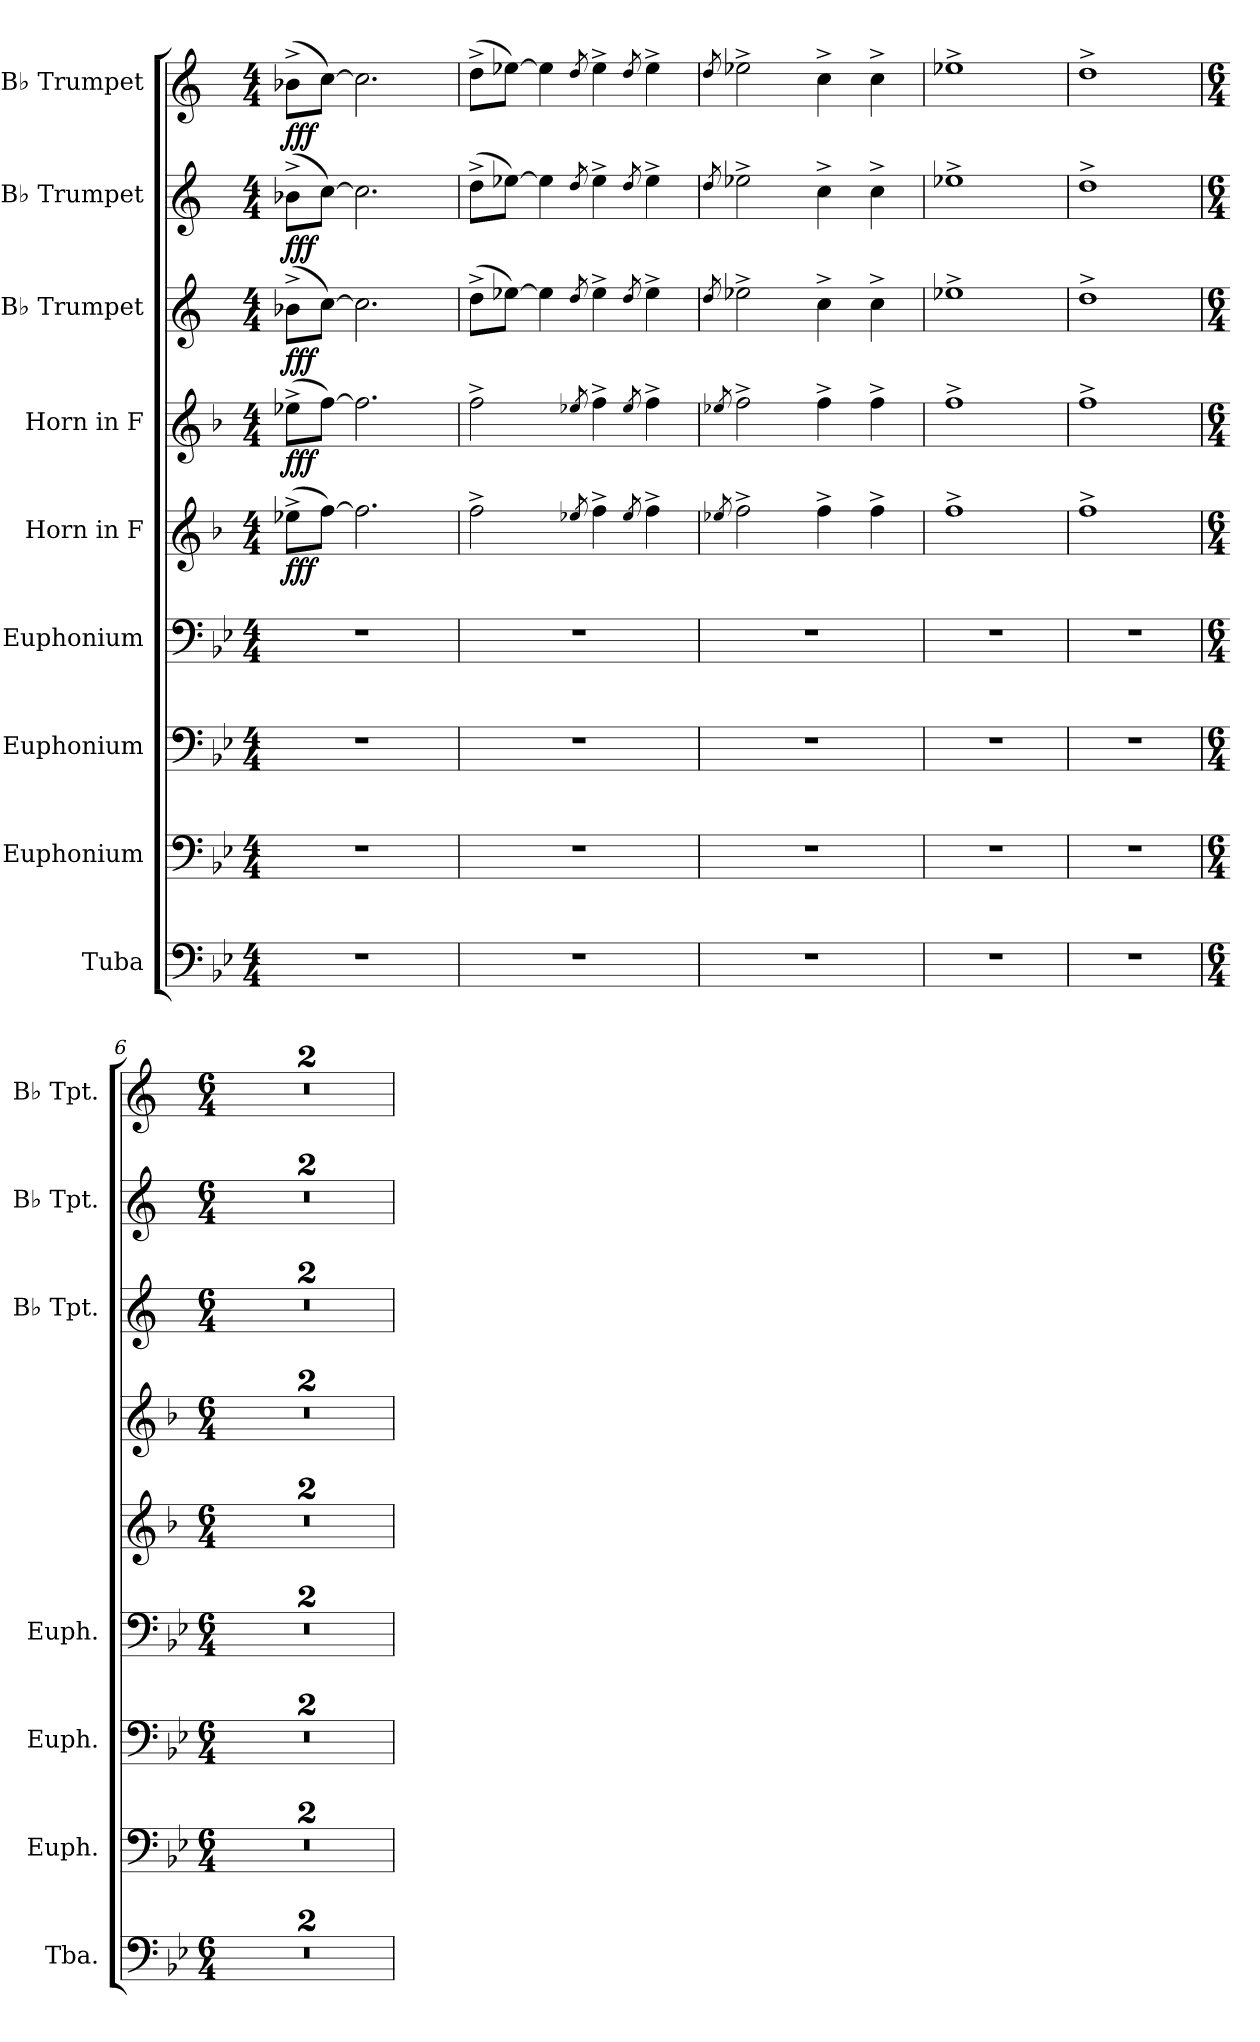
**kern	**kern	**kern	**kern	**kern	**dynam	**kern	**dynam	**kern	**dynam	**kern	**dynam	**kern	**dynam
*part9	*part8	*part7	*part6	*part5	*part5	*part4	*part4	*part3	*part3	*part2	*part2	*part1	*part1
*staff9	*staff8	*staff7	*staff6	*staff5	*staff5	*staff4	*staff4	*staff3	*staff3	*staff2	*staff2	*staff1	*staff1
*I"Tuba	*I"Euphonium	*I"Euphonium	*I"Euphonium	*I"Horn in F	*	*I"Horn in F	*	*I"B♭ Trumpet	*	*I"B♭ Trumpet	*	*I"B♭ Trumpet	*
*I'Tba.	*I'Euph.	*I'Euph.	*I'Euph.	*	*	*	*	*I'B♭ Tpt.	*	*I'B♭ Tpt.	*	*I'B♭ Tpt.	*
*clefF4	*clefF4	*clefF4	*clefF4	*clefG2	*	*clefG2	*	*clefG2	*	*clefG2	*	*clefG2	*
*	*	*	*	*ITrd4c7	*	*ITrd4c7	*	*ITrd1c2	*	*ITrd1c2	*	*ITrd1c2	*
*k[b-e-]	*k[b-e-]	*k[b-e-]	*k[b-e-]	*k[b-e-]	*	*k[b-e-]	*	*k[b-e-]	*	*k[b-e-]	*	*k[b-e-]	*
*M4/4	*M4/4	*M4/4	*M4/4	*M4/4	*	*M4/4	*	*M4/4	*	*M4/4	*	*M4/4	*
*MM126	*MM126	*MM126	*MM126	*MM126	*	*MM126	*	*MM126	*	*MM126	*	*MM126	*
=1	=1	=1	=1	=1	=1	=1	=1	=1	=1	=1	=1	=1	=1
!	!	!	!	!	!LO:DY:b	!	!LO:DY:b	!	!LO:DY:b	!	!LO:DY:b	!	!LO:DY:b
1r	1r	1r	1r	(8a-X^\L	fff	(8a-X^\L	fff	(8a-X^\L	fff	(8a-X^\L	fff	(8a-X^\L	fff
.	.	.	.	[8b-\J)	.	[8b-\J)	.	[8b-\J)	.	[8b-\J)	.	[8b-\J)	.
.	.	.	.	2.b-\]	.	2.b-\]	.	2.b-\]	.	2.b-\]	.	2.b-\]	.
=2	=2	=2	=2	=2	=2	=2	=2	=2	=2	=2	=2	=2	=2
1r	1r	1r	1r	2b-^\	.	2b-^\	.	(8cc^\L	.	(8cc^\L	.	(8cc^\L	.
.	.	.	.	.	.	.	.	[8dd-X\J)	.	[8dd-X\J)	.	[8dd-X\J)	.
.	.	.	.	.	.	.	.	4dd-\]	.	4dd-\]	.	4dd-\]	.
.	.	.	.	8qa-X/	.	8qa-X/	.	8qcc/	.	8qcc/	.	8qcc/	.
.	.	.	.	4b-^\	.	4b-^\	.	4dd-^\	.	4dd-^\	.	4dd-^\	.
.	.	.	.	8qa-/	.	8qa-/	.	8qcc/	.	8qcc/	.	8qcc/	.
.	.	.	.	4b-^\	.	4b-^\	.	4dd-^\	.	4dd-^\	.	4dd-^\	.
=3	=3	=3	=3	=3	=3	=3	=3	=3	=3	=3	=3	=3	=3
.	.	.	.	8qa-X/	.	8qa-X/	.	8qcc/	.	8qcc/	.	8qcc/	.
1r	1r	1r	1r	2b-^\	.	2b-^\	.	2dd-X^\	.	2dd-X^\	.	2dd-X^\	.
.	.	.	.	4b-^\	.	4b-^\	.	4b-^\	.	4b-^\	.	4b-^\	.
.	.	.	.	4b-^\	.	4b-^\	.	4b-^\	.	4b-^\	.	4b-^\	.
=4	=4	=4	=4	=4	=4	=4	=4	=4	=4	=4	=4	=4	=4
1r	1r	1r	1r	1b-^	.	1b-^	.	1dd-X^	.	1dd-X^	.	1dd-X^	.
=5	=5	=5	=5	=5	=5	=5	=5	=5	=5	=5	=5	=5	=5
1r	1r	1r	1r	1b-^	.	1b-^	.	1cc^	.	1cc^	.	1cc^	.
=6	=6	=6	=6	=6	=6	=6	=6	=6	=6	=6	=6	=6	=6
*M6/4	*M6/4	*M6/4	*M6/4	*M6/4	*	*M6/4	*	*M6/4	*	*M6/4	*	*M6/4	*
*	*	*	*	*	*	*	*	*	*	*	*	*MM189	*
1.r	1.r	1.r	1.r	1.r	.	1.r	.	1.r	.	1.r	.	1.r	.
=7	=7	=7	=7	=7	=7	=7	=7	=7	=7	=7	=7	=7	=7
1.r	1.r	1.r	1.r	1.r	.	1.r	.	1.r	.	1.r	.	1.r	.
=	=	=	=	=	=	=	=	=	=	=	=	=	=
*-	*-	*-	*-	*-	*-	*-	*-	*-	*-	*-	*-	*-	*-
